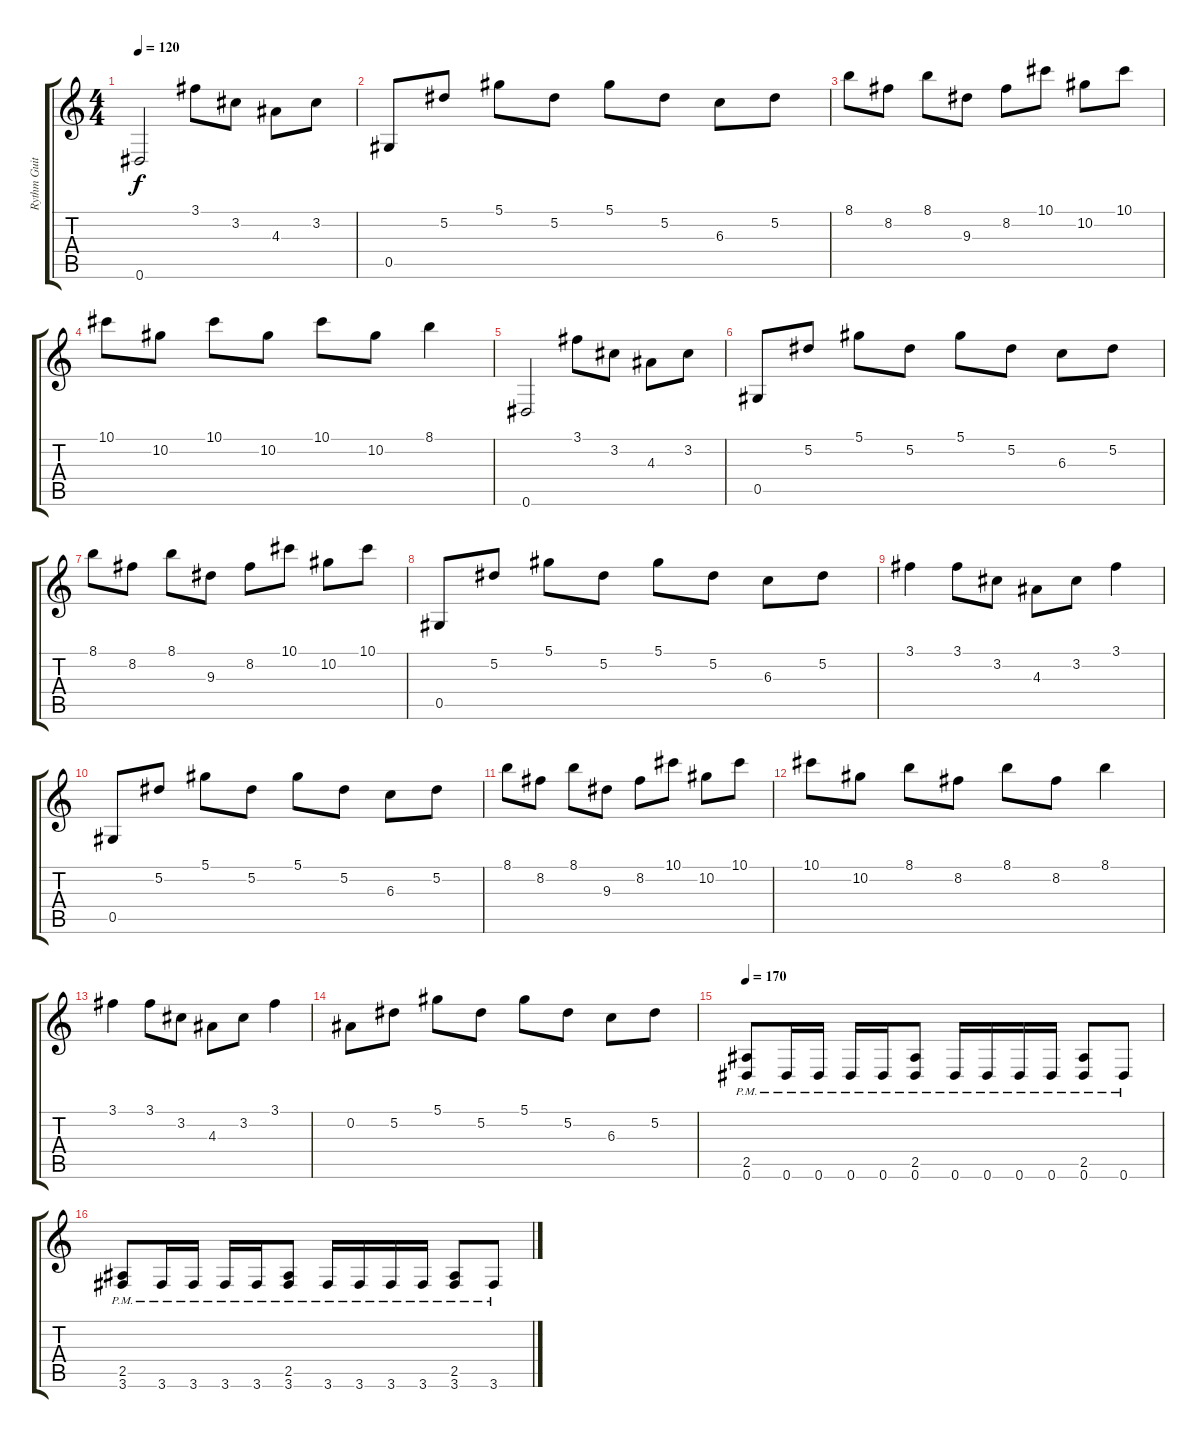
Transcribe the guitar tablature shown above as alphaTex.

\track ("Rythm Guitar" "Rythm Guit") {instrument acousticguitarsteel}
\staff {score tabs}
\tuning (Eb4 Bb3 Gb3 Db3 Ab2 Eb2) {hide}
\ts (4 4)
\tempo 120
\clef g2
\ks c
0.6.2{dy f} 3.1.8 3.2.8 4.3.8 3.2.8 |
0.5.8 5.2.8 5.1.8 5.2.8 5.1.8 5.2.8 6.3.8 5.2.8 |
8.1.8 8.2.8 8.1.8 9.3.8 8.2.8 10.1.8 10.2.8 10.1.8 |
10.1.8 10.2.8 10.1.8 10.2.8 10.1.8 10.2.8 8.1.4 |
0.6.2 3.1.8 3.2.8 4.3.8 3.2.8 |
0.5.8 5.2.8 5.1.8 5.2.8 5.1.8 5.2.8 6.3.8 5.2.8 |
8.1.8 8.2.8 8.1.8 9.3.8 8.2.8 10.1.8 10.2.8 10.1.8 |
0.5.8 5.2.8 5.1.8 5.2.8 5.1.8 5.2.8 6.3.8 5.2.8 |
3.1.4 3.1.8 3.2.8 4.3.8 3.2.8 3.1.4 |
0.5.8 5.2.8 5.1.8 5.2.8 5.1.8 5.2.8 6.3.8 5.2.8 |
8.1.8 8.2.8 8.1.8 9.3.8 8.2.8 10.1.8 10.2.8 10.1.8 |
10.1.8 10.2.8 8.1.8 8.2.8 8.1.8 8.2.8 8.1.4 |
3.1.4 3.1.8 3.2.8 4.3.8 3.2.8 3.1.4 |
0.2.8 5.2.8 5.1.8 5.2.8 5.1.8 5.2.8 6.3.8 5.2.8 |
\tempo 170
(2.5{pm} 0.6{pm}).8{volume 16 instrument distortionguitar} 0.6{pm}.16 0.6{pm}.16 0.6{pm}.16 0.6{pm}.16 (2.5{pm} 0.6{pm}).8 0.6{pm}.16 0.6{pm}.16 0.6{pm}.16 0.6{pm}.16 (2.5{pm} 0.6{pm}).8 0.6{pm}.8 |
(2.5{pm} 3.6{pm}).8 3.6{pm}.16 3.6{pm}.16 3.6{pm}.16 3.6{pm}.16 (2.5{pm} 3.6{pm}).8 3.6{pm}.16 3.6{pm}.16 3.6{pm}.16 3.6{pm}.16 (2.5{pm} 3.6{pm}).8 3.6{pm}.8
